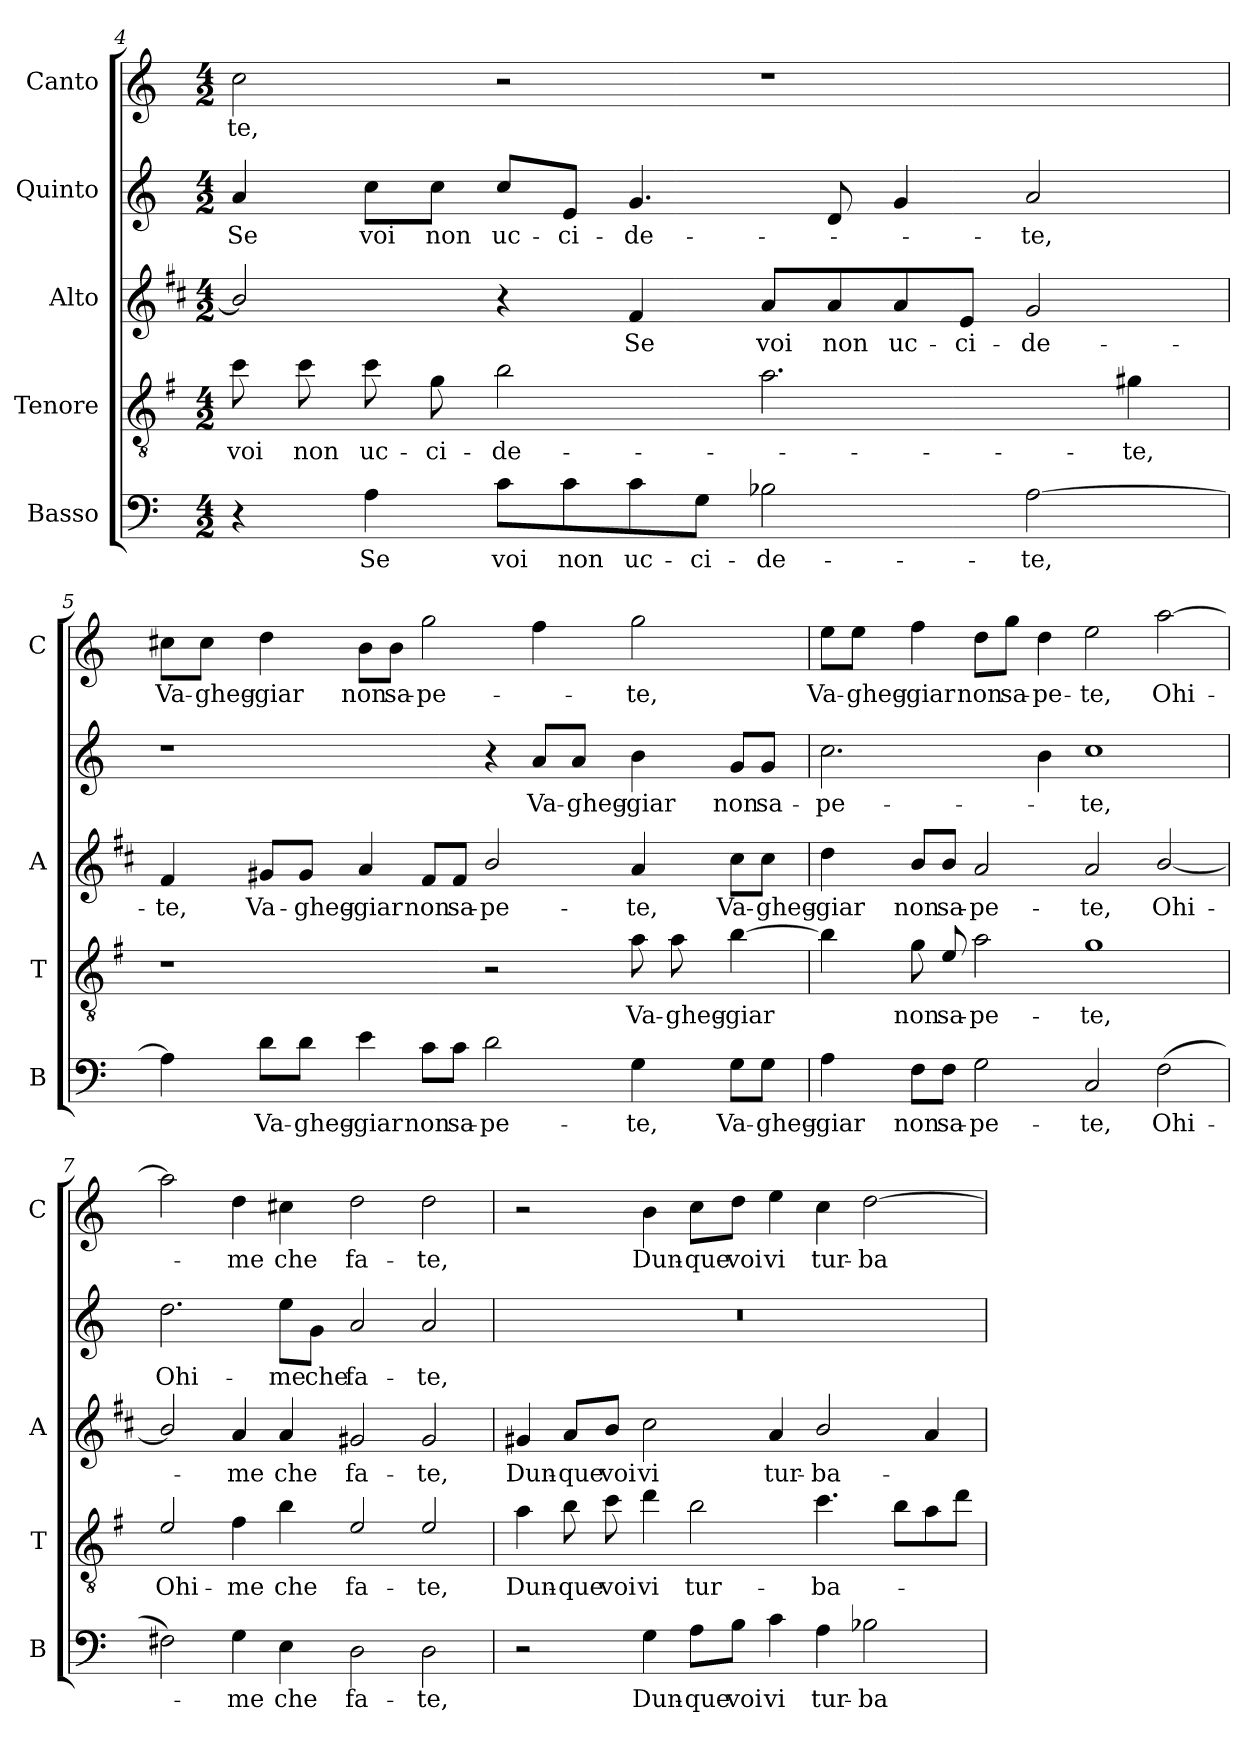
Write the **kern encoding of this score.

**kern	**text	**kern	**text	**kern	**text	**kern	**text	**kern	**text
*part5	*part5	*part4	*part4	*part3	*part3	*part2	*part2	*part1	*part1
*staff5	*staff5	*staff4	*staff4	*staff3	*staff3	*staff2	*staff2	*staff1	*staff1
*I"Basso	*	*I"Tenore	*	*I"Alto	*	*I"Quinto	*	*I"Canto	*
*I'B	*	*I'T	*	*I'A	*	*	*	*I'C	*
*clefF4	*	*clefGv2	*	*clefG2	*	*clefG2	*	*clefG2	*
*	*	*ITrd4c7	*	*ITrd1c2	*	*	*	*	*
*k[]	*	*k[]	*	*k[]	*	*k[]	*	*k[]	*
*C:	*	*C:	*	*C:	*	*C:	*	*C:	*
*M4/2	*	*M4/2	*	*M4/2	*	*M4/2	*	*M4/2	*
=4	=4	=4	=4	=4	=4	=4	=4	=4	=4
!	!	!	!LO:LY:b	!	!	!	!LO:LY:b	!	!LO:LY:b
4r	.	8f\	voi	2a/]	.	4a/	Se	2cc\	-te,
!	!	!	!LO:LY:b	!	!	!	!	!	!
.	.	8f\	non	.	.	.	.	.	.
!	!LO:LY:b	!	!LO:LY:b	!	!	!	!LO:LY:b	!	!
4A\	Se	8f\	uc-	.	.	8cc\L	voi	.	.
!	!	!	!LO:LY:b	!	!	!	!LO:LY:b	!	!
.	.	8c\	-ci-	.	.	8cc\J	non	.	.
!	!LO:LY:b	!	!LO:LY:b	!	!	!	!LO:LY:b	!	!
8c\L	voi	2e\	-de-	4r	.	8cc/L	uc-	2r	.
!	!LO:LY:b	!	!	!	!	!	!LO:LY:b	!	!
8c\	non	.	.	.	.	8e/J	-ci-	.	.
!	!LO:LY:b	!	!	!	!LO:LY:b	!	!LO:LY:b	!	!
8c\	uc-	.	.	4e/	Se	4.g/	-de-	.	.
!	!LO:LY:b	!	!	!	!	!	!	!	!
8G\J	-ci-	.	.	.	.	.	.	.	.
!	!LO:LY:b	!	!	!	!LO:LY:b	!	!	!	!
2B-X\	-de-	2.d\	.	8g/L	voi	.	.	1r	.
!	!	!	!	!	!LO:LY:b	!	!	!	!
.	.	.	.	8g/	non	8d/	.	.	.
!	!	!	!	!	!LO:LY:b	!	!	!	!
.	.	.	.	8g/	uc-	4g/	.	.	.
!	!	!	!	!	!LO:LY:b	!	!	!	!
.	.	.	.	8d/J	-ci-	.	.	.	.
!	!LO:LY:b	!	!	!	!LO:LY:b	!	!LO:LY:b	!	!
[2A\	-te,	.	.	2f/	-de-	2a/	-te,	.	.
!	!	!	!LO:LY:b	!	!	!	!	!	!
.	.	4c#X\	-te,	.	.	.	.	.	.
!!LO:LB:g=z
=5	=5	=5	=5	=5	=5	=5	=5	=5	=5
!	!	!	!	!	!LO:LY:b	!	!	!	!LO:LY:b
4A\]	.	1r	.	4e/	-te,	1r	.	8cc#X\L	Va-
!	!	!	!	!	!	!	!	!	!LO:LY:b
.	.	.	.	.	.	.	.	8cc#\J	-gheg-
!	!LO:LY:b	!	!	!	!LO:LY:b	!	!	!	!LO:LY:b
8d\L	Va-	.	.	8f#X/L	Va-	.	.	4dd\	-giar
!	!LO:LY:b	!	!	!	!LO:LY:b	!	!	!	!
8d\J	-gheg-	.	.	8f#/J	-gheg-	.	.	.	.
!	!LO:LY:b	!	!	!	!LO:LY:b	!	!	!	!LO:LY:b
4e\	-giar	.	.	4g/	-giar	.	.	8b\L	non
!	!	!	!	!	!	!	!	!	!LO:LY:b
.	.	.	.	.	.	.	.	8b\J	sa-
!	!LO:LY:b	!	!	!	!LO:LY:b	!	!	!	!LO:LY:b
8c\L	non	.	.	8e/L	non	.	.	2gg\	-pe-
!	!LO:LY:b	!	!	!	!LO:LY:b	!	!	!	!
8c\J	sa-	.	.	8e/J	sa-	.	.	.	.
!	!LO:LY:b	!	!	!	!LO:LY:b	!	!	!	!
2d\	-pe-	2r	.	2a/	-pe-	4r	.	.	.
!	!	!	!	!	!	!	!LO:LY:b	!	!
.	.	.	.	.	.	8a/L	Va-	4ff\	.
!	!	!	!	!	!	!	!LO:LY:b	!	!
.	.	.	.	.	.	8a/J	-gheg-	.	.
!	!LO:LY:b	!	!LO:LY:b	!	!LO:LY:b	!	!LO:LY:b	!	!LO:LY:b
4G\	-te,	8d\	Va-	4g/	-te,	4b\	-giar	2gg\	-te,
!	!	!	!LO:LY:b	!	!	!	!	!	!
.	.	8d\	-gheg-	.	.	.	.	.	.
!	!LO:LY:b	!	!LO:LY:b	!	!LO:LY:b	!	!LO:LY:b	!	!
8G\L	Va-	[4e\	-giar	8b\L	Va-	8g/L	non	.	.
!	!LO:LY:b	!	!	!	!LO:LY:b	!	!LO:LY:b	!	!
8G\J	-gheg-	.	.	8b\J	-gheg-	8g/J	sa-	.	.
=6	=6	=6	=6	=6	=6	=6	=6	=6	=6
!	!LO:LY:b	!	!	!	!LO:LY:b	!	!LO:LY:b	!	!LO:LY:b
4A\	-giar	4e\]	.	4cc\	-giar	2.cc\	-pe-	8ee\L	Va-
!	!	!	!	!	!	!	!	!	!LO:LY:b
.	.	.	.	.	.	.	.	8ee\J	-gheg-
!	!LO:LY:b	!	!LO:LY:b	!	!LO:LY:b	!	!	!	!LO:LY:b
8F\L	non	8c\	non	8a/L	non	.	.	4ff\	-giar
!	!LO:LY:b	!	!LO:LY:b	!	!LO:LY:b	!	!	!	!
8F\J	sa-	8A/	sa-	8a/J	sa-	.	.	.	.
!	!LO:LY:b	!	!LO:LY:b	!	!LO:LY:b	!	!	!	!LO:LY:b
2G\	-pe-	2d\	-pe-	2g/	-pe-	.	.	8dd\L	non
!	!	!	!	!	!	!	!	!	!LO:LY:b
.	.	.	.	.	.	.	.	8gg\J	sa-
!	!	!	!	!	!	!	!	!	!LO:LY:b
.	.	.	.	.	.	4b\	.	4dd\	-pe-
!	!LO:LY:b	!	!LO:LY:b	!	!LO:LY:b	!	!LO:LY:b	!	!LO:LY:b
2C/	-te,	1c	-te,	2g/	-te,	1cc	-te,	2ee\	-te,
!	!LO:LY:b	!	!	!	!LO:LY:b	!	!	!	!LO:LY:b
(>2F\	Ohi-	.	.	[2a/	Ohi-	.	.	[2aa\	Ohi-
!!LO:PB:g=z
=7	=7	=7	=7	=7	=7	=7	=7	=7	=7
!	!	!	!LO:LY:b	!	!	!	!LO:LY:b	!	!
2F#X\)	.	2A/	Ohi-	2a/]	.	2.dd\	Ohi-	2aa\]	.
!	!LO:LY:b	!	!LO:LY:b	!	!LO:LY:b	!	!	!	!LO:LY:b
4G\	-me	4B\	-me	4g/	-me	.	.	4dd\	-me
!	!LO:LY:b	!	!LO:LY:b	!	!LO:LY:b	!	!LO:LY:b	!	!LO:LY:b
4E\	che	4e\	che	4g/	che	8ee\L	-me	4cc#X\	che
!	!	!	!	!	!	!	!LO:LY:b	!	!
.	.	.	.	.	.	8g\J	che	.	.
!	!LO:LY:b	!	!LO:LY:b	!	!LO:LY:b	!	!LO:LY:b	!	!LO:LY:b
2D\	fa-	2A/	fa-	2f#X/	fa-	2a/	fa-	2dd\	fa-
!	!LO:LY:b	!	!LO:LY:b	!	!LO:LY:b	!	!LO:LY:b	!	!LO:LY:b
2D\	-te,	2A/	-te,	2f#/	-te,	2a/	-te,	2dd\	-te,
=8	=8	=8	=8	=8	=8	=8	=8	=8	=8
!	!	!	!LO:LY:b	!	!LO:LY:b	!	!	!	!
2r	.	4d\	Dun-	4f#X/	Dun-	0r	.	2r	.
!	!	!	!LO:LY:b	!	!LO:LY:b	!	!	!	!
.	.	8e\	-que	8g/L	-que	.	.	.	.
!	!	!	!LO:LY:b	!	!LO:LY:b	!	!	!	!
.	.	8f\	voi	8a/J	voi	.	.	.	.
!	!LO:LY:b	!	!LO:LY:b	!	!LO:LY:b	!	!	!	!LO:LY:b
4G\	Dun-	4g\	vi	2b\	vi	.	.	4b\	Dun-
!	!LO:LY:b	!	!LO:LY:b	!	!	!	!	!	!LO:LY:b
8A\L	-que	2e\	tur-	.	.	.	.	8cc\L	-que
!	!LO:LY:b	!	!	!	!	!	!	!	!LO:LY:b
8B\J	voi	.	.	.	.	.	.	8dd\J	voi
!	!LO:LY:b	!	!	!	!LO:LY:b	!	!	!	!LO:LY:b
4c\	vi	.	.	4g/	tur-	.	.	4ee\	vi
!	!LO:LY:b	!	!LO:LY:b	!	!LO:LY:b	!	!	!	!LO:LY:b
4A\	tur-	4.f\	-ba-	2a/	-ba-	.	.	4cc\	tur-
!	!LO:LY:b	!	!	!	!	!	!	!	!LO:LY:b
2B-X\	-ba-	.	.	.	.	.	.	[2dd\	-ba-
.	.	8e\L	.	.	.	.	.	.	.
.	.	8d\	.	4g/	.	.	.	.	.
.	.	8g\J	.	.	.	.	.	.	.
=	=	=	=	=	=	=	=	=	=
*-	*-	*-	*-	*-	*-	*-	*-	*-	*-
